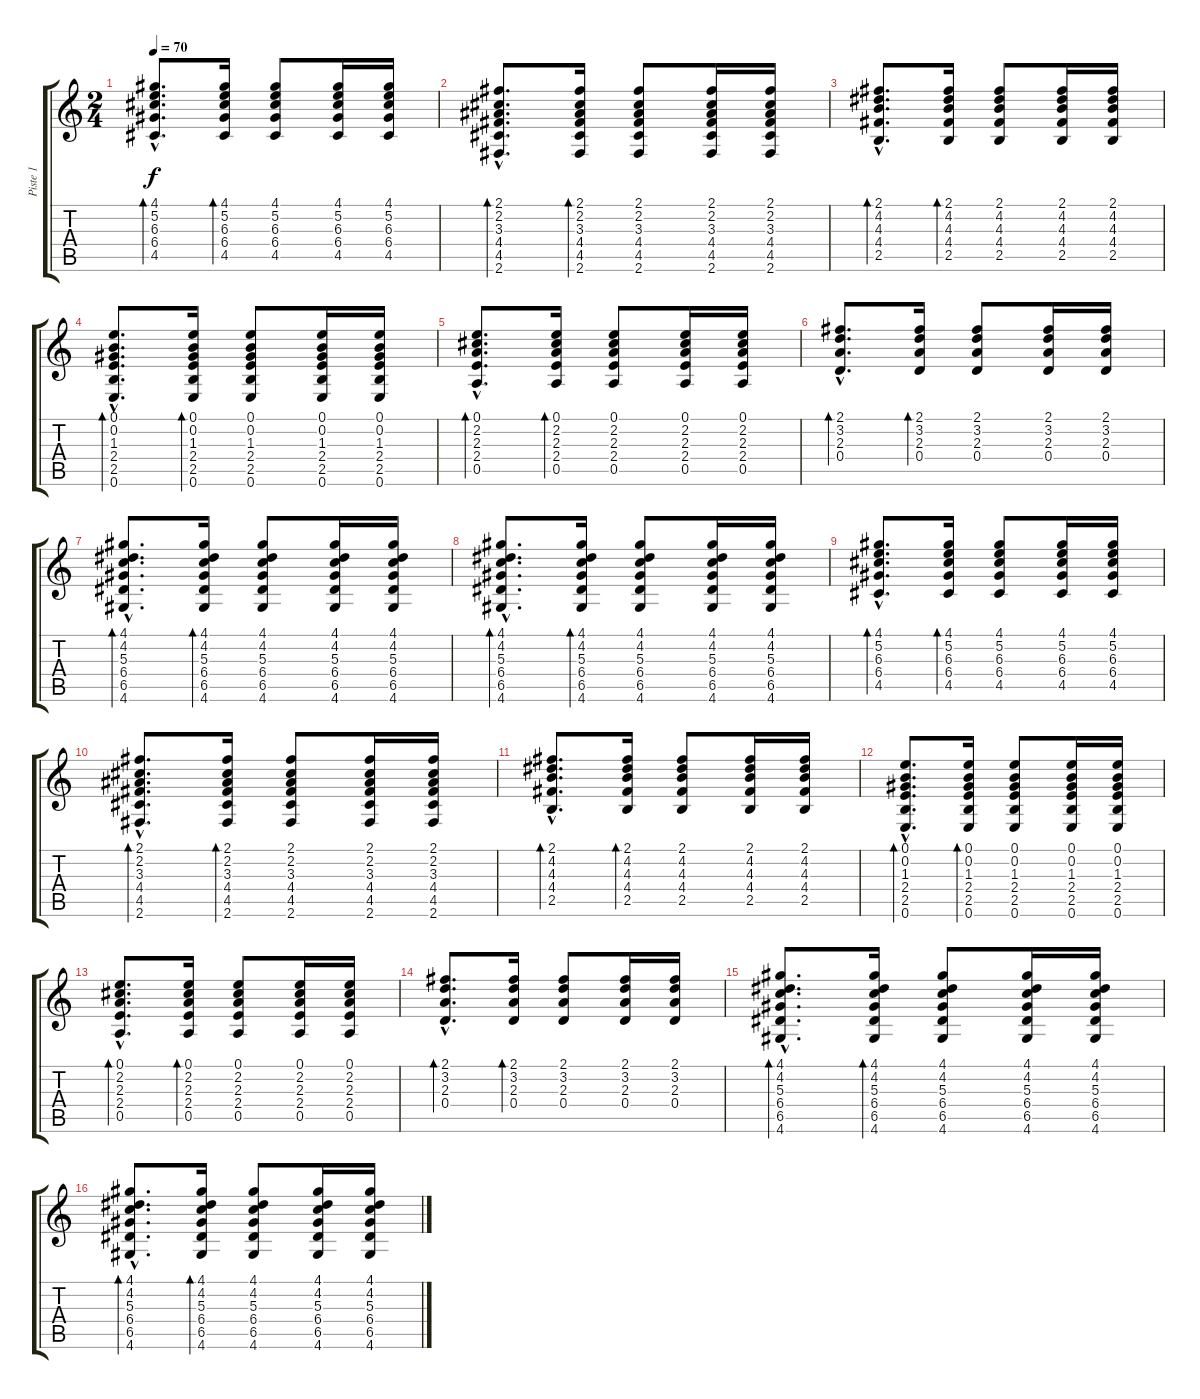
\track ("Piste 1" "Piste 1") {instrument acousticguitarsteel}
\staff {score tabs}
\tuning (E4 B3 G3 D3 A2 E2) {hide}
\ts (2 4)
\tempo 70
\clef g2
\ks c
(4.1{hac} 5.2{hac} 6.3{hac} 6.4{hac} 4.5{hac}).8{d bd 60 dy f instrument acousticguitarsteel} (4.1 5.2 6.3 6.4 4.5).16{bd 60} (4.1 5.2 6.3 6.4 4.5).8 (4.1 5.2 6.3 6.4 4.5).16 (4.1 5.2 6.3 6.4 4.5).16 |
(2.1{hac} 2.2{hac} 3.3{hac} 4.4{hac} 4.5{hac} 2.6{hac}).8{d bd 60} (2.1 2.2 3.3 4.4 4.5 2.6).16{bd 60} (2.1 2.2 3.3 4.4 4.5 2.6).8 (2.1 2.2 3.3 4.4 4.5 2.6).16 (2.1 2.2 3.3 4.4 4.5 2.6).16 |
(2.1{hac} 4.2{hac} 4.3{hac} 4.4{hac} 2.5{hac}).8{d bd 60} (2.1 4.2 4.3 4.4 2.5).16{bd 60} (2.1 4.2 4.3 4.4 2.5).8 (2.1 4.2 4.3 4.4 2.5).16 (2.1 4.2 4.3 4.4 2.5).16 |
(0.1{hac} 0.2{hac} 1.3{hac} 2.4{hac} 2.5{hac} 0.6{hac}).8{d bd 60} (0.1 0.2 1.3 2.4 2.5 0.6).16{bd 60} (0.1 0.2 1.3 2.4 2.5 0.6).8 (0.1 0.2 1.3 2.4 2.5 0.6).16 (0.1 0.2 1.3 2.4 2.5 0.6).16 |
(0.1{hac} 2.2{hac} 2.3{hac} 2.4{hac} 0.5{hac}).8{d bd 60} (0.1 2.2 2.3 2.4 0.5).16{bd 60} (0.1 2.2 2.3 2.4 0.5).8 (0.1 2.2 2.3 2.4 0.5).16 (0.1 2.2 2.3 2.4 0.5).16 |
(2.1{hac} 3.2{hac} 2.3{hac} 0.4{hac}).8{d bd 60} (2.1 3.2 2.3 0.4).16{bd 60} (2.1 3.2 2.3 0.4).8 (2.1 3.2 2.3 0.4).16 (2.1 3.2 2.3 0.4).16 |
(4.1{hac} 4.2{hac} 5.3{hac} 6.4{hac} 6.5{hac} 4.6{hac}).8{d bd 60} (4.1 4.2 5.3 6.4 6.5 4.6).16{bd 60} (4.1 4.2 5.3 6.4 6.5 4.6).8 (4.1 4.2 5.3 6.4 6.5 4.6).16 (4.1 4.2 5.3 6.4 6.5 4.6).16 |
(4.1{hac} 4.2{hac} 5.3{hac} 6.4{hac} 6.5{hac} 4.6{hac}).8{d bd 60} (4.1 4.2 5.3 6.4 6.5 4.6).16{bd 60} (4.1 4.2 5.3 6.4 6.5 4.6).8 (4.1 4.2 5.3 6.4 6.5 4.6).16 (4.1 4.2 5.3 6.4 6.5 4.6).16 |
(4.1{hac} 5.2{hac} 6.3{hac} 6.4{hac} 4.5{hac}).8{d bd 60} (4.1 5.2 6.3 6.4 4.5).16{bd 60} (4.1 5.2 6.3 6.4 4.5).8 (4.1 5.2 6.3 6.4 4.5).16 (4.1 5.2 6.3 6.4 4.5).16 |
(2.1{hac} 2.2{hac} 3.3{hac} 4.4{hac} 4.5{hac} 2.6{hac}).8{d bd 60} (2.1 2.2 3.3 4.4 4.5 2.6).16{bd 60} (2.1 2.2 3.3 4.4 4.5 2.6).8 (2.1 2.2 3.3 4.4 4.5 2.6).16 (2.1 2.2 3.3 4.4 4.5 2.6).16 |
(2.1{hac} 4.2{hac} 4.3{hac} 4.4{hac} 2.5{hac}).8{d bd 60} (2.1 4.2 4.3 4.4 2.5).16{bd 60} (2.1 4.2 4.3 4.4 2.5).8 (2.1 4.2 4.3 4.4 2.5).16 (2.1 4.2 4.3 4.4 2.5).16 |
(0.1{hac} 0.2{hac} 1.3{hac} 2.4{hac} 2.5{hac} 0.6{hac}).8{d bd 60} (0.1 0.2 1.3 2.4 2.5 0.6).16{bd 60} (0.1 0.2 1.3 2.4 2.5 0.6).8 (0.1 0.2 1.3 2.4 2.5 0.6).16 (0.1 0.2 1.3 2.4 2.5 0.6).16 |
(0.1{hac} 2.2{hac} 2.3{hac} 2.4{hac} 0.5{hac}).8{d bd 60} (0.1 2.2 2.3 2.4 0.5).16{bd 60} (0.1 2.2 2.3 2.4 0.5).8 (0.1 2.2 2.3 2.4 0.5).16 (0.1 2.2 2.3 2.4 0.5).16 |
(2.1{hac} 3.2{hac} 2.3{hac} 0.4{hac}).8{d bd 60} (2.1 3.2 2.3 0.4).16{bd 60} (2.1 3.2 2.3 0.4).8 (2.1 3.2 2.3 0.4).16 (2.1 3.2 2.3 0.4).16 |
(4.1{hac} 4.2{hac} 5.3{hac} 6.4{hac} 6.5{hac} 4.6{hac}).8{d bd 60} (4.1 4.2 5.3 6.4 6.5 4.6).16{bd 60} (4.1 4.2 5.3 6.4 6.5 4.6).8 (4.1 4.2 5.3 6.4 6.5 4.6).16 (4.1 4.2 5.3 6.4 6.5 4.6).16 |
(4.1{hac} 4.2{hac} 5.3{hac} 6.4{hac} 6.5{hac} 4.6{hac}).8{d bd 60} (4.1 4.2 5.3 6.4 6.5 4.6).16{bd 60} (4.1 4.2 5.3 6.4 6.5 4.6).8 (4.1 4.2 5.3 6.4 6.5 4.6).16 (4.1 4.2 5.3 6.4 6.5 4.6).16
